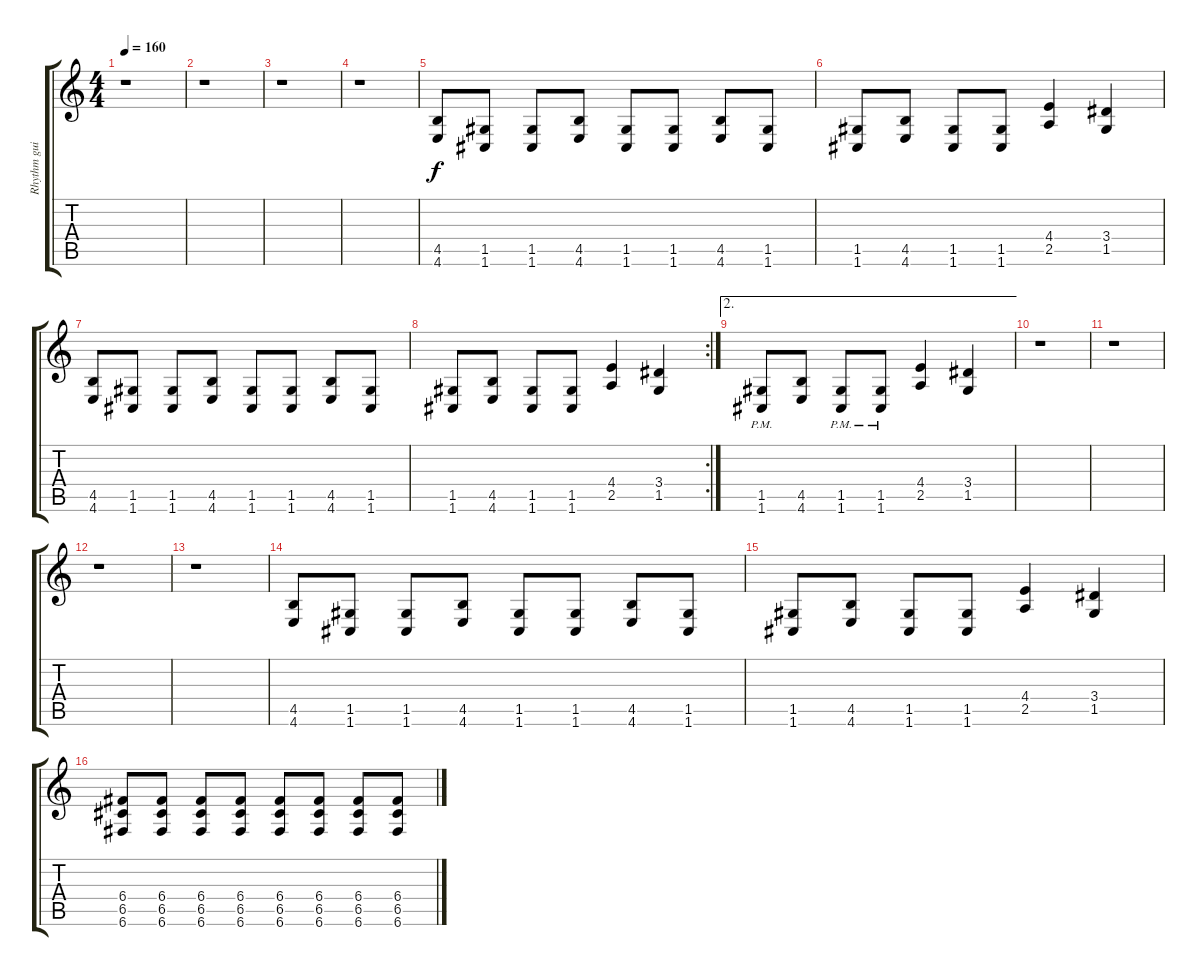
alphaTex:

\track ("Rhythm guitar" "Rhythm gui") {instrument overdrivenguitar}
\staff {score tabs}
\tuning (D4 A3 F3 C3 G2 C2) {hide}
\ts (4 4)
\tempo 160
\clef g2
\ks c
r.1{dy f} |
r.1 |
r.1 |
r.1 |
(4.5 4.6).8 (1.5 1.6).8 (1.5 1.6).8 (4.5 4.6).8 (1.5 1.6).8 (1.5 1.6).8 (4.5 4.6).8 (1.5 1.6).8 |
(1.5 1.6).8 (4.5 4.6).8 (1.5 1.6).8 (1.5 1.6).8 (4.4 2.5).4 (3.4 1.5).4 |
(4.5 4.6).8 (1.5 1.6).8 (1.5 1.6).8 (4.5 4.6).8 (1.5 1.6).8 (1.5 1.6).8 (4.5 4.6).8 (1.5 1.6).8 |
\rc 2
(1.5 1.6).8 (4.5 4.6).8 (1.5 1.6).8 (1.5 1.6).8 (4.4 2.5).4 (3.4 1.5).4 |
\ae 2
(1.5{pm} 1.6{pm}).8 (4.5 4.6).8 (1.5{pm} 1.6{pm}).8 (1.5{pm} 1.6{pm}).8 (4.4 2.5).4 (3.4 1.5).4 |
r.1 |
r.1 |
r.1 |
r.1 |
(4.5 4.6).8 (1.5 1.6).8 (1.5 1.6).8 (4.5 4.6).8 (1.5 1.6).8 (1.5 1.6).8 (4.5 4.6).8 (1.5 1.6).8 |
(1.5 1.6).8 (4.5 4.6).8 (1.5 1.6).8 (1.5 1.6).8 (4.4 2.5).4 (3.4 1.5).4 |
(6.4 6.5 6.6).8 (6.4 6.5 6.6).8 (6.4 6.5 6.6).8 (6.4 6.5 6.6).8 (6.4 6.5 6.6).8 (6.4 6.5 6.6).8 (6.4 6.5 6.6).8 (6.4 6.5 6.6).8
